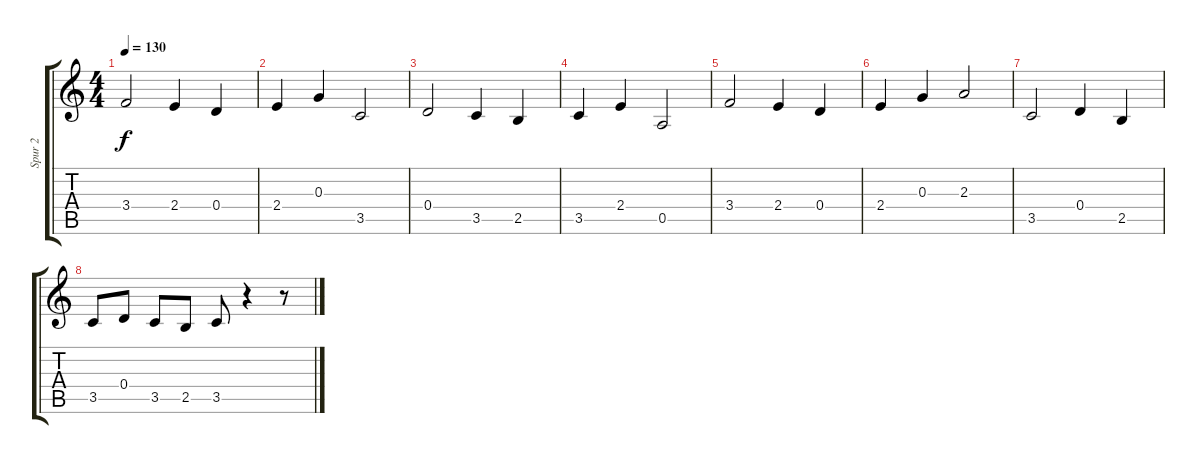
\track ("Spur 2" "Spur 2") {instrument distortionguitar}
\staff {score tabs}
\tuning (E4 B3 G3 D3 A2 E2) {hide}
\ts (4 4)
\tempo 130
\clef g2
\ks c
3.4.2{dy f} 2.4.4 0.4.4 |
2.4.4 0.3.4 3.5.2 |
0.4.2 3.5.4 2.5.4 |
3.5.4 2.4.4 0.5.2 |
3.4.2 2.4.4 0.4.4 |
2.4.4 0.3.4 2.3.2 |
3.5.2 0.4.4 2.5.4 |
3.5.8 0.4.8 3.5.8 2.5.8 3.5.8 r.4 r.8
